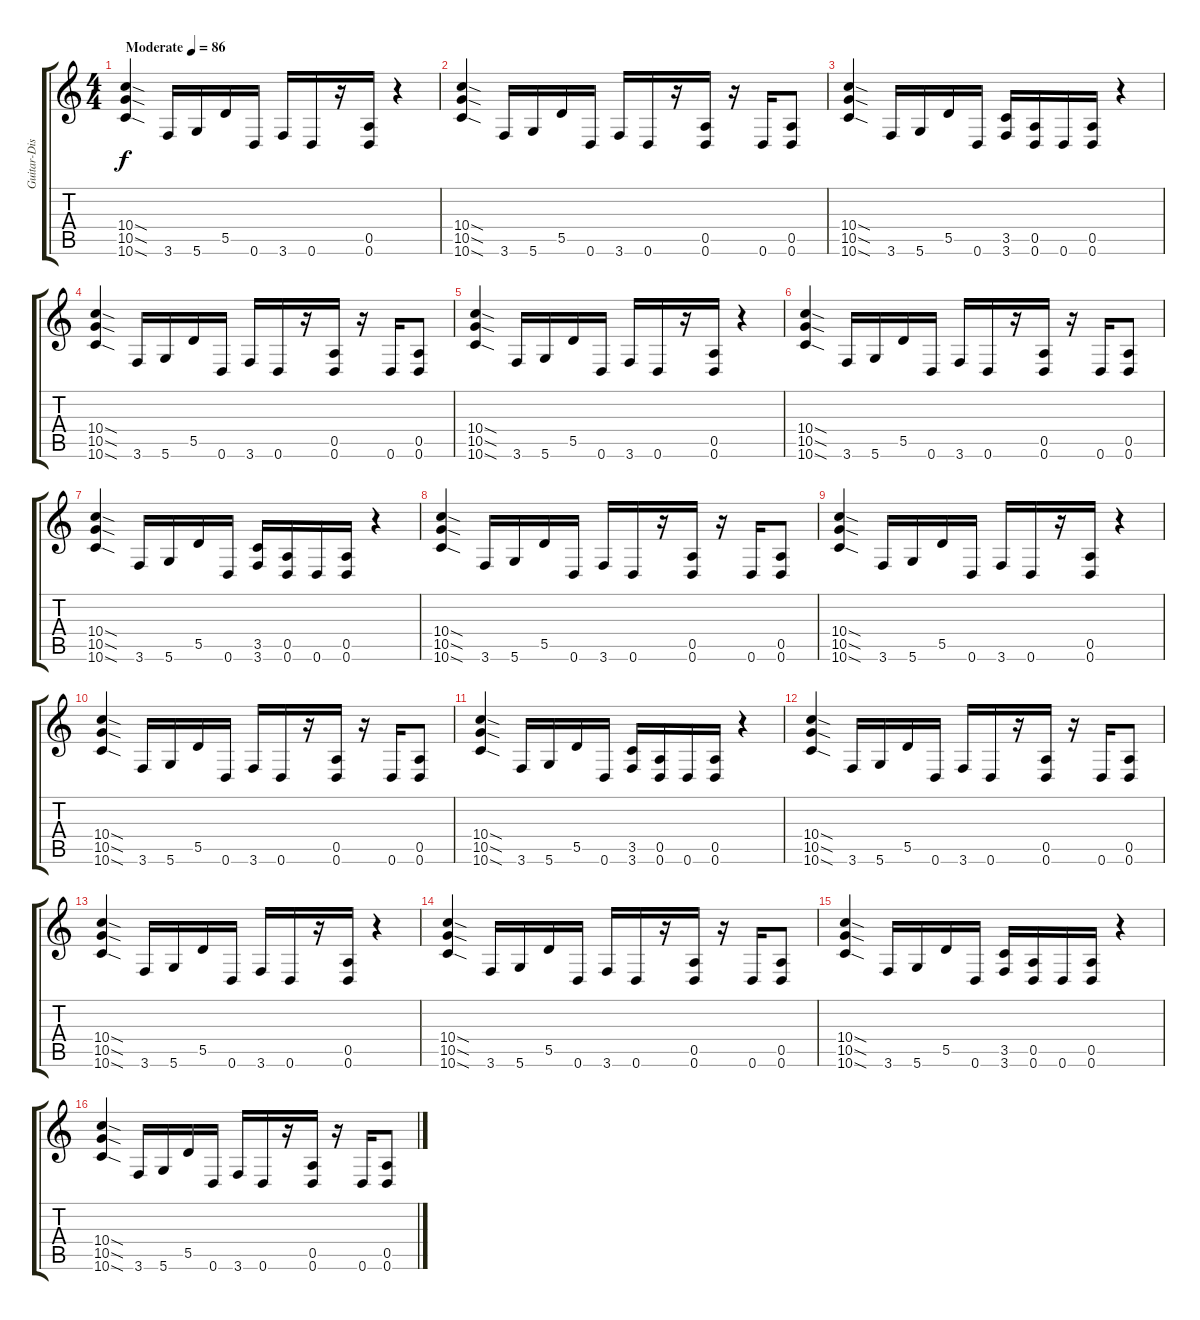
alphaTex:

\track ("Guitar-Distortion" "Guitar-Dis") {instrument overdrivenguitar}
\staff {score tabs}
\tuning (E4 B3 G3 D3 A2 D2) {hide}
\ts (4 4)
\tempo (86 "Moderate")
\clef g2
\ks c
(10.4{sod} 10.5{sod} 10.6{sod}).4{dy f instrument overdrivenguitar} 3.6.16 5.6.16 5.5.16 0.6.16 3.6.16 0.6.16 r.16 (0.5 0.6).16 r.4 |
(10.4{sod} 10.5{sod} 10.6{sod}).4 3.6.16 5.6.16 5.5.16 0.6.16 3.6.16 0.6.16 r.16 (0.5 0.6).16 r.16 0.6.16 (0.5 0.6).8 |
(10.4{sod} 10.5{sod} 10.6{sod}).4 3.6.16 5.6.16 5.5.16 0.6.16 (3.5 3.6).16 (0.5 0.6).16 0.6.16 (0.5 0.6).16 r.4 |
(10.4{sod} 10.5{sod} 10.6{sod}).4 3.6.16 5.6.16 5.5.16 0.6.16 3.6.16 0.6.16 r.16 (0.5 0.6).16 r.16 0.6.16 (0.5 0.6).8 |
(10.4{sod} 10.5{sod} 10.6{sod}).4 3.6.16 5.6.16 5.5.16 0.6.16 3.6.16 0.6.16 r.16 (0.5 0.6).16 r.4 |
(10.4{sod} 10.5{sod} 10.6{sod}).4 3.6.16 5.6.16 5.5.16 0.6.16 3.6.16 0.6.16 r.16 (0.5 0.6).16 r.16 0.6.16 (0.5 0.6).8 |
(10.4{sod} 10.5{sod} 10.6{sod}).4 3.6.16 5.6.16 5.5.16 0.6.16 (3.5 3.6).16 (0.5 0.6).16 0.6.16 (0.5 0.6).16 r.4 |
(10.4{sod} 10.5{sod} 10.6{sod}).4 3.6.16 5.6.16 5.5.16 0.6.16 3.6.16 0.6.16 r.16 (0.5 0.6).16 r.16 0.6.16 (0.5 0.6).8 |
(10.4{sod} 10.5{sod} 10.6{sod}).4 3.6.16 5.6.16 5.5.16 0.6.16 3.6.16 0.6.16 r.16 (0.5 0.6).16 r.4 |
(10.4{sod} 10.5{sod} 10.6{sod}).4 3.6.16 5.6.16 5.5.16 0.6.16 3.6.16 0.6.16 r.16 (0.5 0.6).16 r.16 0.6.16 (0.5 0.6).8 |
(10.4{sod} 10.5{sod} 10.6{sod}).4 3.6.16 5.6.16 5.5.16 0.6.16 (3.5 3.6).16 (0.5 0.6).16 0.6.16 (0.5 0.6).16 r.4 |
(10.4{sod} 10.5{sod} 10.6{sod}).4 3.6.16 5.6.16 5.5.16 0.6.16 3.6.16 0.6.16 r.16 (0.5 0.6).16 r.16 0.6.16 (0.5 0.6).8 |
(10.4{sod} 10.5{sod} 10.6{sod}).4 3.6.16 5.6.16 5.5.16 0.6.16 3.6.16 0.6.16 r.16 (0.5 0.6).16 r.4 |
(10.4{sod} 10.5{sod} 10.6{sod}).4 3.6.16 5.6.16 5.5.16 0.6.16 3.6.16 0.6.16 r.16 (0.5 0.6).16 r.16 0.6.16 (0.5 0.6).8 |
(10.4{sod} 10.5{sod} 10.6{sod}).4 3.6.16 5.6.16 5.5.16 0.6.16 (3.5 3.6).16 (0.5 0.6).16 0.6.16 (0.5 0.6).16 r.4 |
(10.4{sod} 10.5{sod} 10.6{sod}).4 3.6.16 5.6.16 5.5.16 0.6.16 3.6.16 0.6.16 r.16 (0.5 0.6).16 r.16 0.6.16 (0.5 0.6).8
